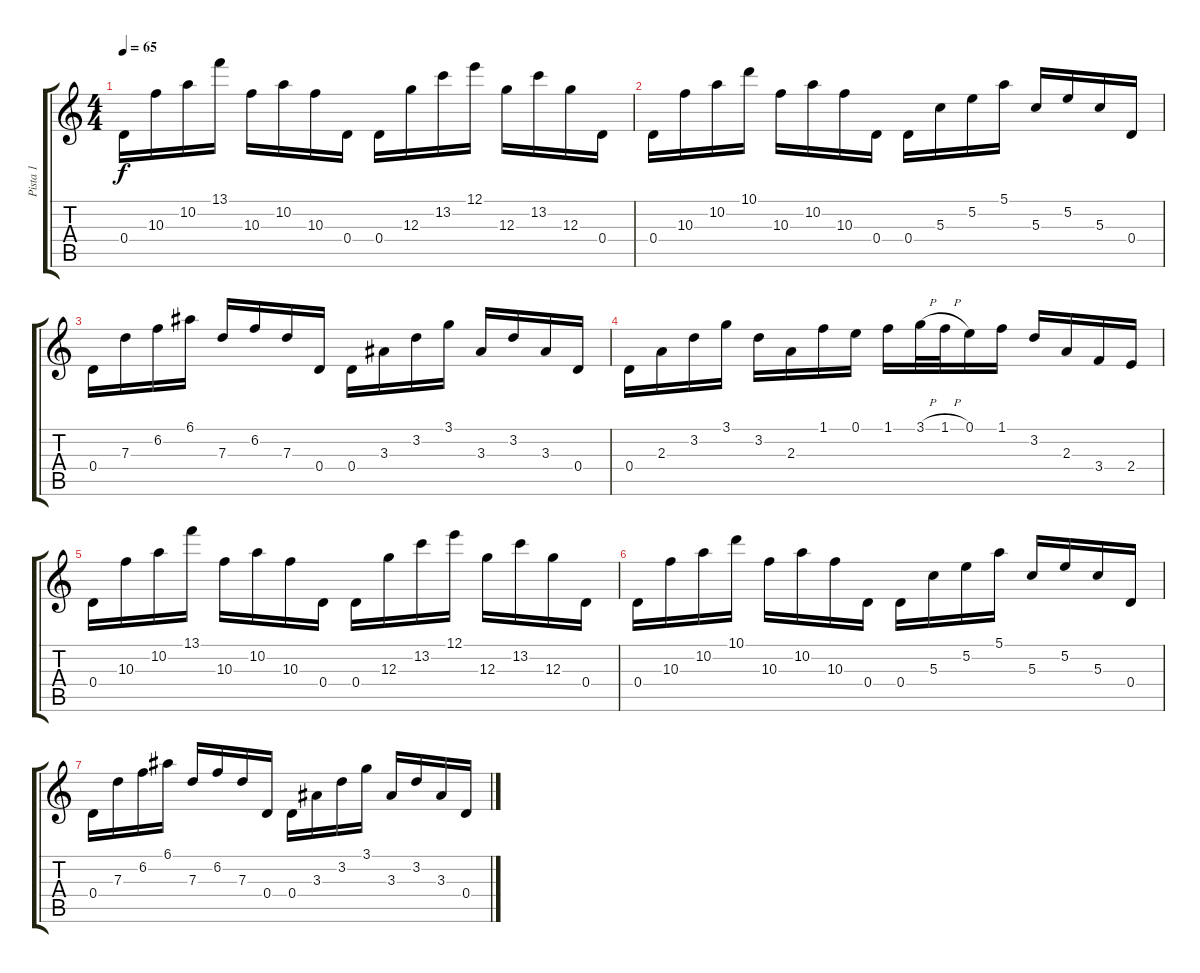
\track ("Pista 1" "Pista 1") {instrument acousticguitarnylon}
\staff {score tabs}
\tuning (E4 B3 G3 D3 A2 E2) {hide}
\ts (4 4)
\tempo 65
\clef g2
\ks c
0.4.16{dy f volume 13 balance 14 instrument acousticguitarnylon} 10.3.16 10.2.16 13.1.16 10.3.16 10.2.16 10.3.16 0.4.16 0.4.16 12.3.16 13.2.16 12.1.16 12.3.16 13.2.16 12.3.16 0.4.16 |
0.4.16 10.3.16 10.2.16 10.1.16 10.3.16 10.2.16 10.3.16 0.4.16 0.4.16 5.3.16 5.2.16 5.1.16 5.3.16 5.2.16 5.3.16 0.4.16 |
0.4.16 7.3.16 6.2.16 6.1.16 7.3.16 6.2.16 7.3.16 0.4.16 0.4.16 3.3.16 3.2.16 3.1.16 3.3.16 3.2.16 3.3.16 0.4.16 |
0.4.16 2.3.16 3.2.16 3.1.16 3.2.16 2.3.16 1.1.16 0.1.16 1.1.16 3.1{h}.32 1.1{h}.32 0.1.16 1.1.16 3.2.16 2.3.16 3.4.16 2.4.16 |
0.4.16 10.3.16 10.2.16 13.1.16 10.3.16 10.2.16 10.3.16 0.4.16 0.4.16 12.3.16 13.2.16 12.1.16 12.3.16 13.2.16 12.3.16 0.4.16 |
0.4.16 10.3.16 10.2.16 10.1.16 10.3.16 10.2.16 10.3.16 0.4.16 0.4.16 5.3.16 5.2.16 5.1.16 5.3.16 5.2.16 5.3.16 0.4.16 |
0.4.16 7.3.16 6.2.16 6.1.16 7.3.16 6.2.16 7.3.16 0.4.16 0.4.16 3.3.16 3.2.16 3.1.16 3.3.16 3.2.16 3.3.16 0.4.16
